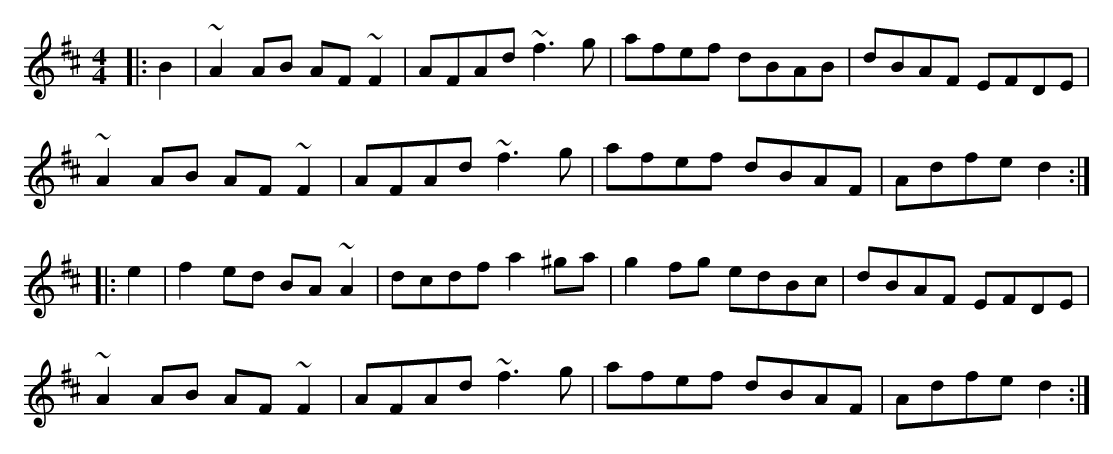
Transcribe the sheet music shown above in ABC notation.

X:1
M:4/4
K:D
|:B2|~A2AB AF~F2|AFAd ~f3g|afef dBAB|dBAF EFDE|
~A2AB AF~F2|AFAd ~f3g|afef dBAF|Adfe d2:|
|:e2|f2ed BA~A2|dcdf a2^ga|g2fg edBc|dBAF EFDE|
~A2AB AF~F2|AFAd ~f3g|afef dBAF|Adfe d2:|
